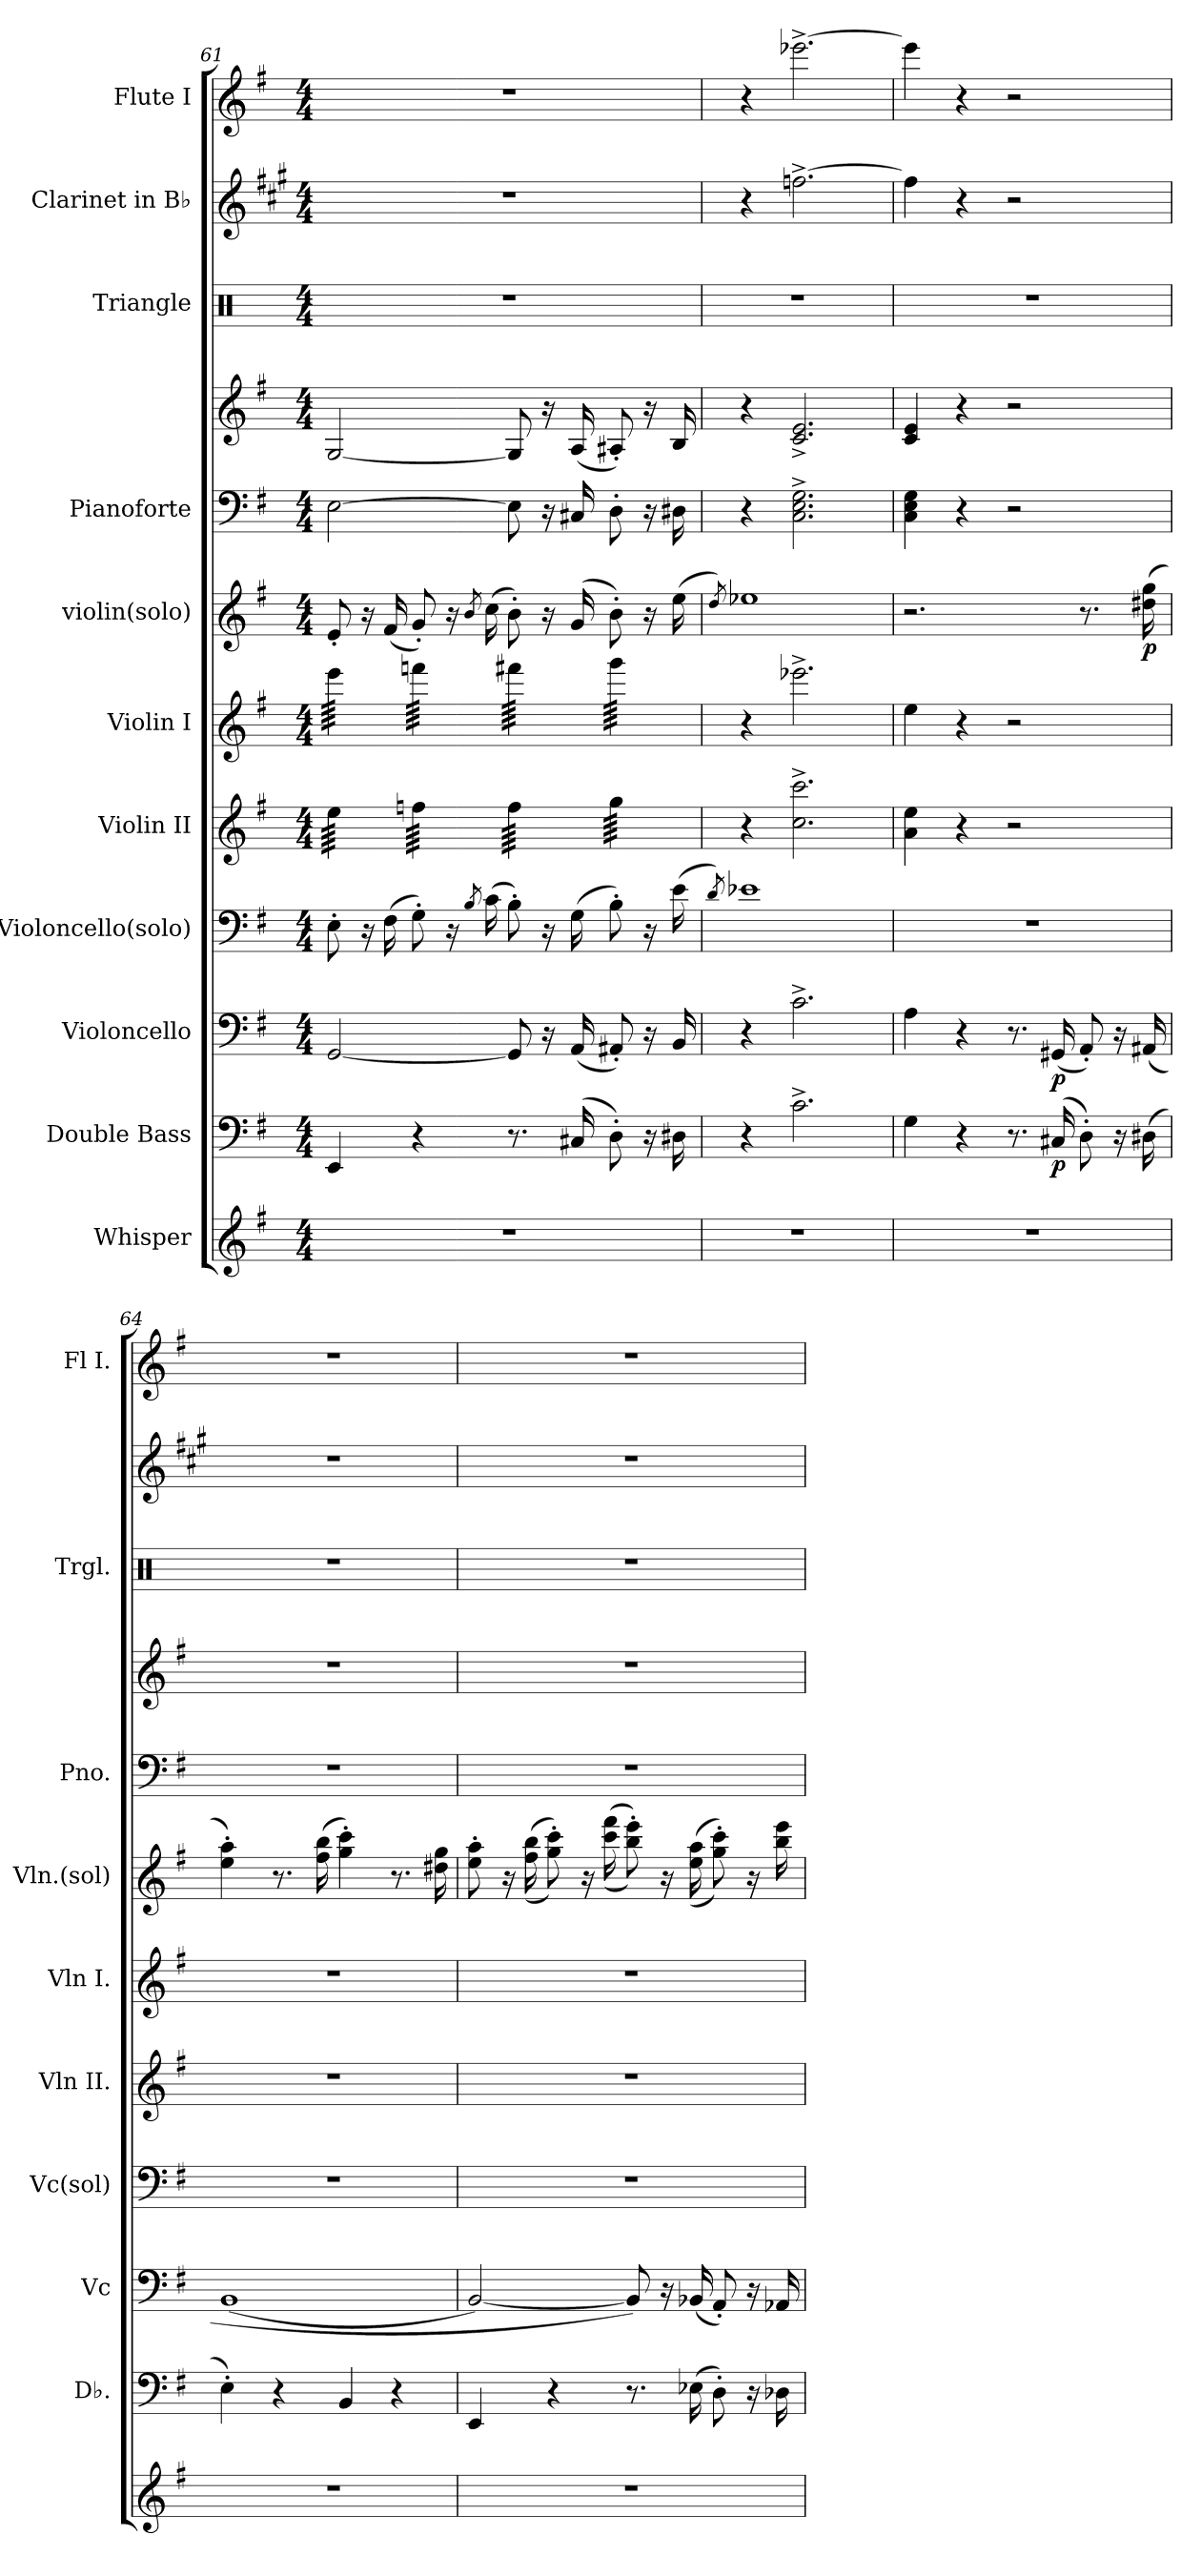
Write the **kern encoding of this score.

**kern	**kern	**dynam	**kern	**dynam	**kern	**kern	**kern	**kern	**dynam	**kern	**kern	**kern	**kern	**kern
*part11	*part10	*part10	*part9	*part9	*part8	*part7	*part6	*part5	*part5	*part4	*part4	*part3	*part2	*part1
*staff12	*staff11	*staff11	*staff10	*staff10	*staff9	*staff8	*staff7	*staff6	*staff6	*staff5	*staff4	*staff3	*staff2	*staff1
*I"Whisper	*I"Double Bass	*	*I"Violoncello	*	*I"Violoncello(solo)	*I"Violin II	*I"Violin I	*I"violin(solo)	*	*I"Pianoforte	*	*I"Triangle	*I"Clarinet in B♭	*I"Flute I
*	*I'Db.	*	*I'Vc	*	*I'Vc(sol)	*I'Vln II.	*I'Vln I.	*I'Vln.(sol)	*	*I'Pno.	*	*I'Trgl.	*	*I'Fl I.
*clefG2	*clefF4	*	*clefF4	*	*clefF4	*clefG2	*clefG2	*clefG2	*	*clefF4	*clefG2	*clefX	*clefG2	*clefG2
*	*ITrd7c12	*	*	*	*	*	*	*	*	*	*	*	*ITrd1c2	*
*k[f#]	*k[f#]	*	*k[f#]	*	*k[f#]	*k[f#]	*k[f#]	*k[f#]	*	*k[f#]	*k[f#]	*k[]	*k[f#]	*k[f#]
*M4/4	*M4/4	*	*M4/4	*	*M4/4	*M4/4	*M4/4	*M4/4	*	*M4/4	*M4/4	*M4/4	*M4/4	*M4/4
=61	=61	=61	=61	=61	=61	=61	=61	=61	=61	=61	=61	=61	=61	=61
*	*	*	*	*	*	*tremolo	*	*	*	*	*	*	*	*
*	*	*	*	*	*	*	*tremolo	*	*	*	*	*	*	*
1r	4EEE/	.	[2GG/	.	8E'\	64ee\LLLL	64eee\LLLL	8e'/	.	[2E\	[2G/	1r	1r	1r
.	.	.	.	.	.	64ee\	64eee\	.	.	.	.	.	.	.
.	.	.	.	.	.	64ee\	64eee\	.	.	.	.	.	.	.
.	.	.	.	.	.	64ee\	64eee\	.	.	.	.	.	.	.
.	.	.	.	.	.	64ee\	64eee\	.	.	.	.	.	.	.
.	.	.	.	.	.	64ee\	64eee\	.	.	.	.	.	.	.
.	.	.	.	.	.	64ee\	64eee\	.	.	.	.	.	.	.
.	.	.	.	.	.	64ee\	64eee\	.	.	.	.	.	.	.
.	.	.	.	.	16r	64ee\	64eee\	16r	.	.	.	.	.	.
.	.	.	.	.	.	64ee\	64eee\	.	.	.	.	.	.	.
.	.	.	.	.	.	64ee\	64eee\	.	.	.	.	.	.	.
.	.	.	.	.	.	64ee\	64eee\	.	.	.	.	.	.	.
.	.	.	.	.	(16F#\	64ee\	64eee\	(16f#/	.	.	.	.	.	.
.	.	.	.	.	.	64ee\	64eee\	.	.	.	.	.	.	.
.	.	.	.	.	.	64ee\	64eee\	.	.	.	.	.	.	.
.	.	.	.	.	.	64ee\JJJJ	64eee\JJJJ	.	.	.	.	.	.	.
.	4r	.	.	.	8G'\)	64ffn\LLLL	64fffn\LLLL	8g'/)	.	.	.	.	.	.
.	.	.	.	.	.	64ffn\	64fffn\	.	.	.	.	.	.	.
.	.	.	.	.	.	64ffn\	64fffn\	.	.	.	.	.	.	.
.	.	.	.	.	.	64ffn\	64fffn\	.	.	.	.	.	.	.
.	.	.	.	.	.	64ffn\	64fffn\	.	.	.	.	.	.	.
.	.	.	.	.	.	64ffn\	64fffn\	.	.	.	.	.	.	.
.	.	.	.	.	.	64ffn\	64fffn\	.	.	.	.	.	.	.
.	.	.	.	.	.	64ffn\	64fffn\	.	.	.	.	.	.	.
.	.	.	.	.	16r	64ffn\	64fffn\	16r	.	.	.	.	.	.
.	.	.	.	.	.	64ffn\	64fffn\	.	.	.	.	.	.	.
.	.	.	.	.	.	64ffn\	64fffn\	.	.	.	.	.	.	.
.	.	.	.	.	.	64ffn\	64fffn\	.	.	.	.	.	.	.
.	.	.	.	.	8qB/	.	.	8qb/	.	.	.	.	.	.
.	.	.	.	.	(16c\	64ffn\	64fffn\	(16cc\	.	.	.	.	.	.
.	.	.	.	.	.	64ffn\	64fffn\	.	.	.	.	.	.	.
.	.	.	.	.	.	64ffn\	64fffn\	.	.	.	.	.	.	.
.	.	.	.	.	.	64ffn\JJJJ	64fffn\JJJJ	.	.	.	.	.	.	.
.	8.r	.	8GG/]	.	8B'\)	64ff\LLLL	64fff#X\LLLL	8b'\)	.	8E\]	8G/]	.	.	.
.	.	.	.	.	.	64ff\	64fff#X\	.	.	.	.	.	.	.
.	.	.	.	.	.	64ff\	64fff#X\	.	.	.	.	.	.	.
.	.	.	.	.	.	64ff\	64fff#X\	.	.	.	.	.	.	.
.	.	.	.	.	.	64ff\	64fff#X\	.	.	.	.	.	.	.
.	.	.	.	.	.	64ff\	64fff#X\	.	.	.	.	.	.	.
.	.	.	.	.	.	64ff\	64fff#X\	.	.	.	.	.	.	.
.	.	.	.	.	.	64ff\	64fff#X\	.	.	.	.	.	.	.
.	.	.	16r	.	16r	64ff\	64fff#X\	16r	.	16r	16r	.	.	.
.	.	.	.	.	.	64ff\	64fff#X\	.	.	.	.	.	.	.
.	.	.	.	.	.	64ff\	64fff#X\	.	.	.	.	.	.	.
.	.	.	.	.	.	64ff\	64fff#X\	.	.	.	.	.	.	.
.	(16CC#X/	.	(16AA/	.	(16G\	64ff\	64fff#X\	(16g/	.	16C#X/	(16A/	.	.	.
.	.	.	.	.	.	64ff\	64fff#X\	.	.	.	.	.	.	.
.	.	.	.	.	.	64ff\	64fff#X\	.	.	.	.	.	.	.
.	.	.	.	.	.	64ff\JJJJ	64fff#X\JJJJ	.	.	.	.	.	.	.
.	8DD'\)	.	8AA#X'/)	.	8B'\)	64gg\LLLL	64ggg\LLLL	8b'\)	.	8D'\	8A#X'/)	.	.	.
.	.	.	.	.	.	64gg\	64ggg\	.	.	.	.	.	.	.
.	.	.	.	.	.	64gg\	64ggg\	.	.	.	.	.	.	.
.	.	.	.	.	.	64gg\	64ggg\	.	.	.	.	.	.	.
.	.	.	.	.	.	64gg\	64ggg\	.	.	.	.	.	.	.
.	.	.	.	.	.	64gg\	64ggg\	.	.	.	.	.	.	.
.	.	.	.	.	.	64gg\	64ggg\	.	.	.	.	.	.	.
.	.	.	.	.	.	64gg\	64ggg\	.	.	.	.	.	.	.
.	16r	.	16r	.	16r	64gg\	64ggg\	16r	.	16r	16r	.	.	.
.	.	.	.	.	.	64gg\	64ggg\	.	.	.	.	.	.	.
.	.	.	.	.	.	64gg\	64ggg\	.	.	.	.	.	.	.
.	.	.	.	.	.	64gg\	64ggg\	.	.	.	.	.	.	.
.	16DD#X\	.	16BB/	.	(16e\	64gg\	64ggg\	(16ee\	.	16D#X\	16B/	.	.	.
.	.	.	.	.	.	64gg\	64ggg\	.	.	.	.	.	.	.
.	.	.	.	.	.	64gg\	64ggg\	.	.	.	.	.	.	.
.	.	.	.	.	.	64gg\JJJJ	64ggg\JJJJ	.	.	.	.	.	.	.
*	*	*	*	*	*	*	*Xtremolo	*	*	*	*	*	*	*
*	*	*	*	*	*	*Xtremolo	*	*	*	*	*	*	*	*
=62	=62	=62	=62	=62	=62	=62	=62	=62	=62	=62	=62	=62	=62	=62
.	.	.	.	.	8qd/)	.	.	8qdd/)	.	.	.	.	.	.
1r	4r	.	4r	.	1e-X	4r	4r	1ee-X	.	4r	4r	1r	4r	4r
.	2.C^\	.	2.c^\	.	.	2.cc\^ 2.ccc\^	2.eee-X^\	.	.	2.C\^ 2.E\^ 2.G\^	2.c/^ 2.e/^	.	[2.ee-X^\	[2.eee-X^\
!!LO:PB:g=z
=63	=63	=63	=63	=63	=63	=63	=63	=63	=63	=63	=63	=63	=63	=63
1r	4GG\	.	4A\	.	1r	4a\ 4ee\	4ee\	2.r	.	4C\ 4E\ 4G\	4c/ 4e/	1r	4ee-\]	4eee-\]
.	4r	.	4r	.	.	4r	4r	.	.	4r	4r	.	4r	4r
.	8.r	.	8.r	.	.	2r	2r	.	.	2r	2r	.	2r	2r
!	!	!LO:DY:b	!	!LO:DY:b	!	!	!	!	!	!	!	!	!	!
.	(16CC#X/	p	(16GG#X/	p	.	.	.	.	.	.	.	.	.	.
.	8DD'\)	.	8AA'/)	.	.	.	.	8.r	.	.	.	.	.	.
.	16r	.	16r	.	.	.	.	.	.	.	.	.	.	.
!	!	!	!	!	!	!	!	!	!LO:DY:b	!	!	!	!	!
.	(16DD#X\	.	(16AA#X/	.	.	.	.	(16dd#X\ 16gg\	p	.	.	.	.	.
=64	=64	=64	=64	=64	=64	=64	=64	=64	=64	=64	=64	=64	=64	=64
1r	4EE'\)	.	(1BB	.	1r	1r	1r	4ee\' 4aa\')	.	1r	1r	1r	1r	1r
.	4r	.	.	.	.	.	.	8.r	.	.	.	.	.	.
.	.	.	.	.	.	.	.	(16ff#\ 16bb\	.	.	.	.	.	.
.	4BBB/	.	.	.	.	.	.	4gg\' 4ccc\')	.	.	.	.	.	.
.	4r	.	.	.	.	.	.	8.r	.	.	.	.	.	.
.	.	.	.	.	.	.	.	16dd#X\ 16gg\	.	.	.	.	.	.
=65	=65	=65	=65	=65	=65	=65	=65	=65	=65	=65	=65	=65	=65	=65
1r	4EEE/	.	[2BB/)	.	1r	1r	1r	8ee\' 8aa\'	.	1r	1r	1r	1r	1r
.	.	.	.	.	.	.	.	16r	.	.	.	.	.	.
.	.	.	.	.	.	.	.	((16ff#\ 16bb\	.	.	.	.	.	.
.	4r	.	.	.	.	.	.	8gg\' 8ccc\'))	.	.	.	.	.	.
.	.	.	.	.	.	.	.	16r	.	.	.	.	.	.
.	.	.	.	.	.	.	.	((16ccc\ 16fff#\	.	.	.	.	.	.
.	8.r	.	8BB/])	.	.	.	.	8bb\' 8eee\'))	.	.	.	.	.	.
.	.	.	16r	.	.	.	.	16r	.	.	.	.	.	.
.	(16EE-X\	.	(16BB-X/	.	.	.	.	((16ee\ 16aa\	.	.	.	.	.	.
.	8DD'\)	.	8AA'/)	.	.	.	.	8gg\' 8ccc\'))	.	.	.	.	.	.
.	16r	.	16r	.	.	.	.	16r	.	.	.	.	.	.
.	16DD-X\	.	16AA-X/	.	.	.	.	16bb\ 16eee\	.	.	.	.	.	.
=	=	=	=	=	=	=	=	=	=	=	=	=	=	=
*-	*-	*-	*-	*-	*-	*-	*-	*-	*-	*-	*-	*-	*-	*-
